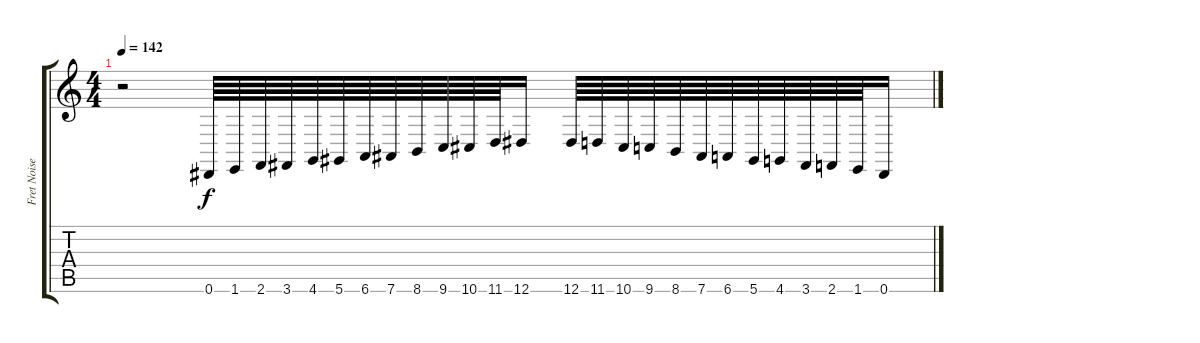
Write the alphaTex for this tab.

\track ("Fret Noise" "Fret Noise") {instrument guitarfretnoise}
\staff {score tabs}
\tuning (Eb4 Bb3 Gb3 Db3 Ab2 Eb2) {hide}
\ts (4 4)
\tempo 142
\clef g2
\ks c
r.2{dy f instrument guitarfretnoise} 0.6.64 1.6.64 2.6.64 3.6.64 4.6.64 5.6.64 6.6.64 7.6.64 8.6.64 9.6.64 10.6.64 11.6.64 12.6.16 12.6.64 11.6.64 10.6.64 9.6.64 8.6.64 7.6.64 6.6.64 5.6.64 4.6.64 3.6.64 2.6.64 1.6.64 0.6.16
